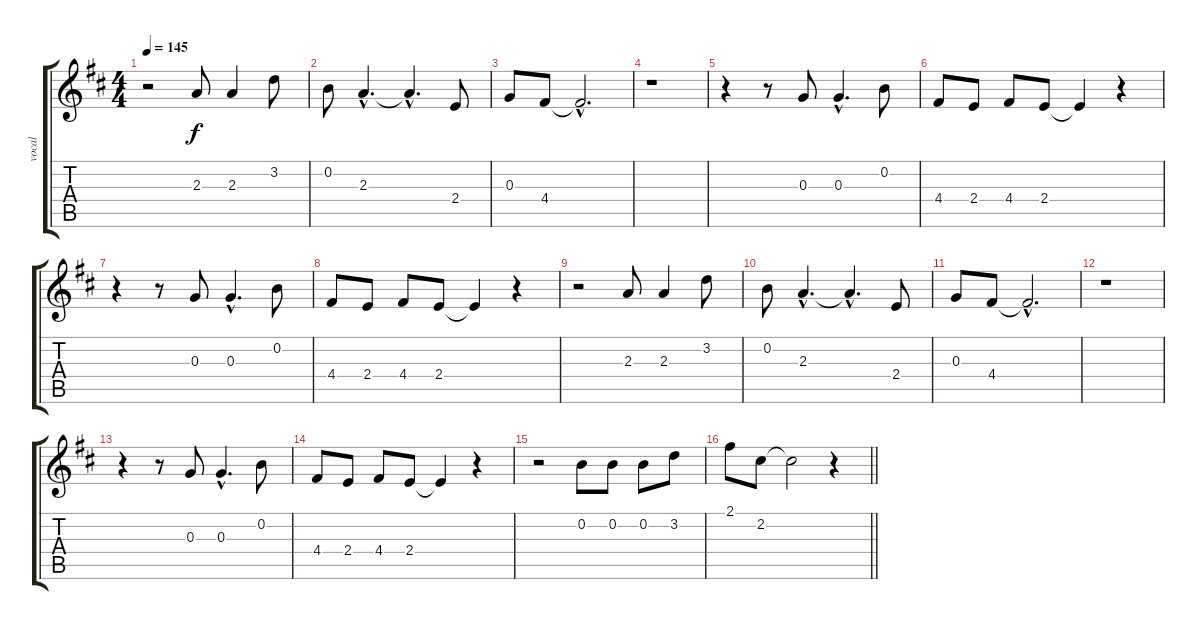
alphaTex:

\track ("vocal" "vocal") {instrument acousticguitarnylon}
\staff {score tabs}
\tuning (E4 B3 G3 D3 A2 E2) {hide}
\ts (4 4)
\tempo 145
\clef g2
\ks d
r.2{dy f} 2.3.8 2.3.4 3.2.8 |
0.2.8 2.3{hac}.4{d} 2.3{hac t}.4{d} 2.4.8 |
0.3.8 4.4.8 4.4{hac t}.2{d} |
r.1 |
r.4 r.8 0.3.8 0.3{hac}.4{d} 0.2.8 |
4.4.8 2.4.8 4.4.8 2.4.8 2.4{t}.4 r.4 |
r.4 r.8 0.3.8 0.3{hac}.4{d} 0.2.8 |
4.4.8 2.4.8 4.4.8 2.4.8 2.4{t}.4 r.4 |
r.2 2.3.8 2.3.4 3.2.8 |
0.2.8 2.3{hac}.4{d} 2.3{hac t}.4{d} 2.4.8 |
0.3.8 4.4.8 4.4{hac t}.2{d} |
r.1 |
r.4 r.8 0.3.8 0.3{hac}.4{d} 0.2.8 |
4.4.8 2.4.8 4.4.8 2.4.8 2.4{t}.4 r.4 |
r.2 0.2.8 0.2.8 0.2.8 3.2.8 |
\barLineRight lightlight
2.1.8 2.2.8 2.2{t}.2 r.4
